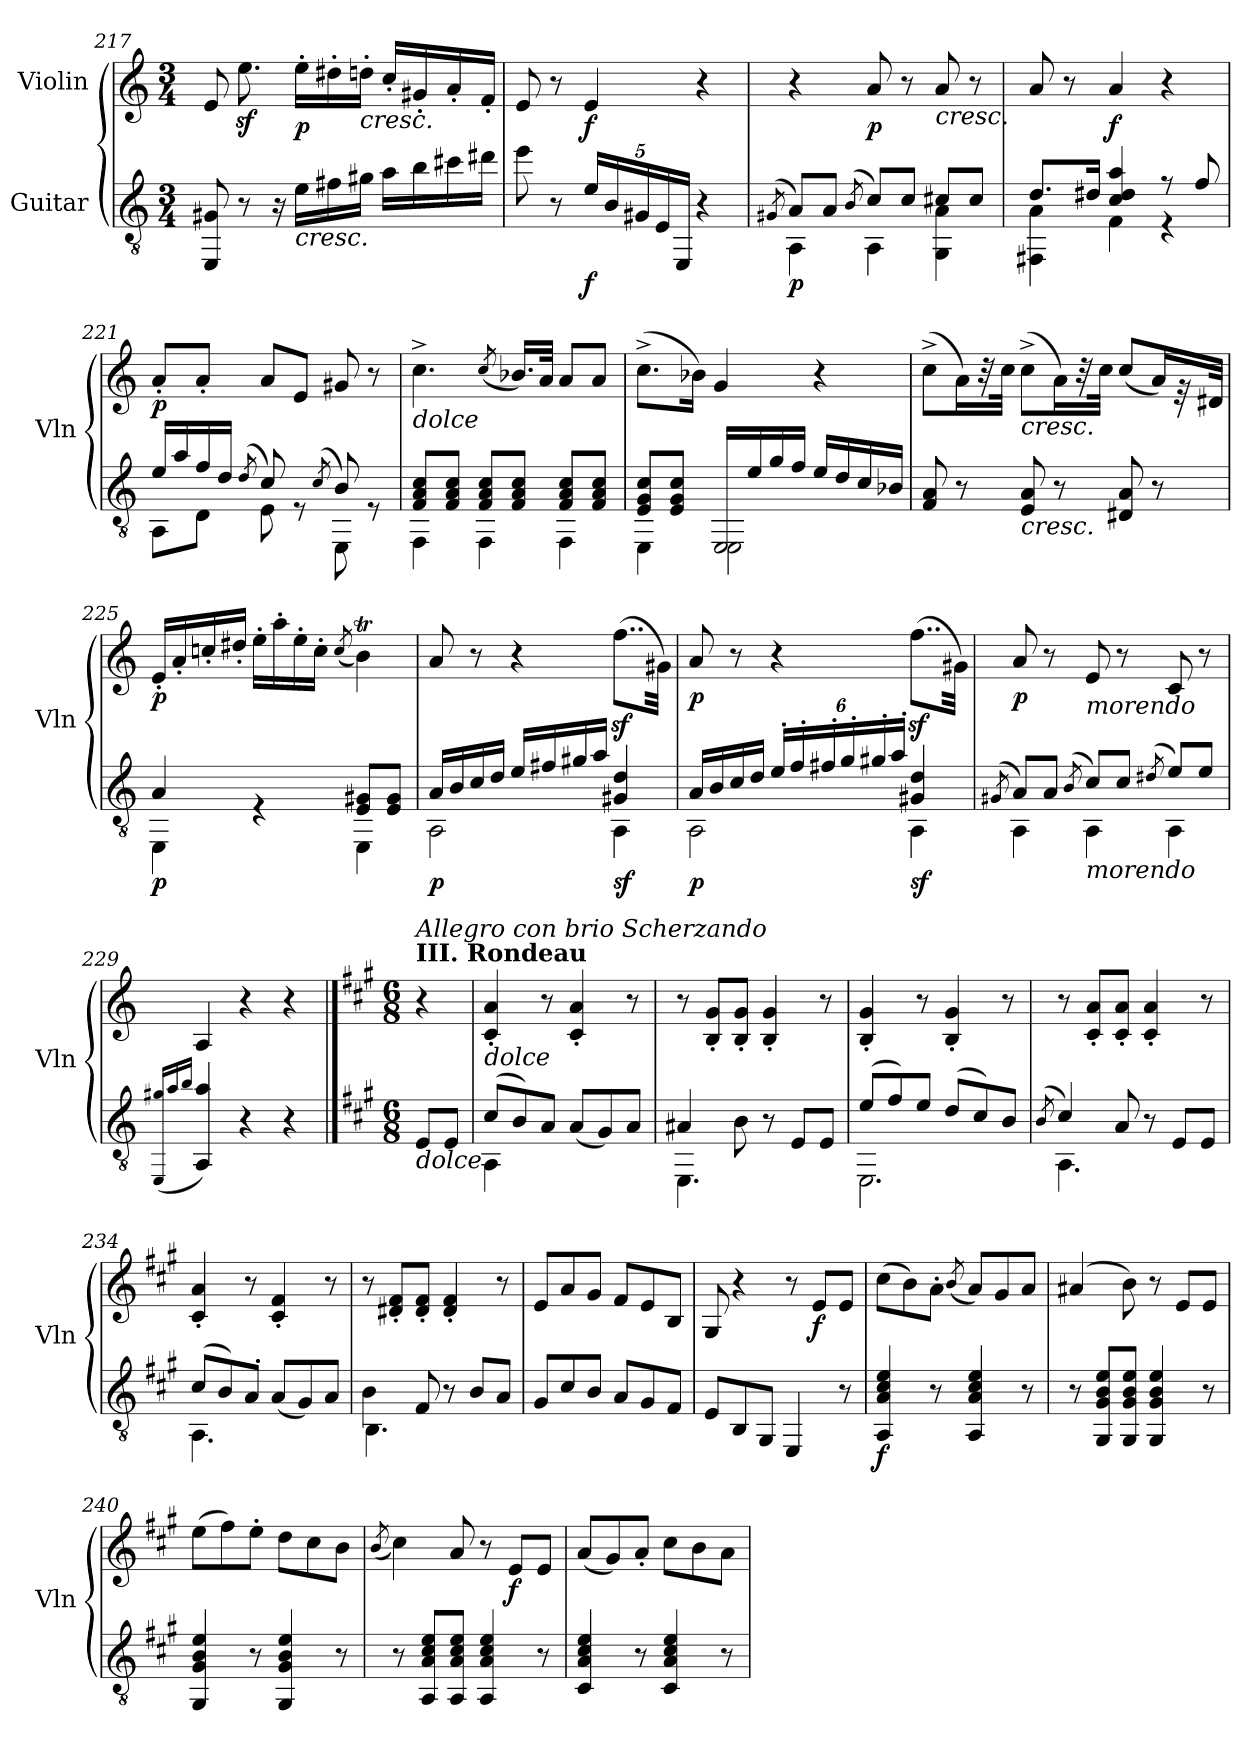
**kern	**dynam	**kern	**dynam
*part2	*part2	*part1	*part1
*staff2	*staff2	*staff1	*staff1
*I"Guitar	*	*I"Violin	*
*	*	*I'Vln	*
*clefGv2	*	*clefG2	*
*k[]	*	*k[]	*
*M3/4	*	*M3/4	*
=217	=217	=217	=217
8EE/ 8G#X/	.	8e/	.
8r	.	8.eez<\	.
16r	.	.	.
!LO:TX:b:i:t=cresc.	!	!	!
!	!	!	!LO:DY:b
16e\LL	.	16ee'\LL	p
16f#X\	.	16dd#X'\	.
!	!	!LO:TX:b:i:t=cresc.	!
16g#X\JJ	.	16ddn'\JJ	.
16a\LL	.	16cc'/LL	.
16b\	.	16g#X'/	.
16cc#X\	.	16a'/	.
16dd#X\JJ	.	16f'/JJ	.
=218	=218	=218	=218
8ee\	.	8e/	.
8r	.	8r	.
*Xbrackettup	*	*	*
!	!LO:DY:b	!	!LO:DY:b
20e/LL	f	4e/	f
20B/	.	.	.
20G#X/	.	.	.
20E/	.	.	.
20EE/JJ	.	.	.
4r	.	4r	.
=219	=219	=219	=219
(8qG#X/	.	.	.
*^	*	*	*
!	!	!LO:DY:b	!	!
8A/L)	4AA\	p	4r	.
8A/J	.	.	.	.
(8qB/	.	.	.	.
!	!	!	!	!LO:DY:b
8c/L)	4AA\	.	8a/	p
8c/J	.	.	8r	.
!	!	!	!LO:TX:b:i:t=cresc.	!
8c#X/L	4GG\ 4A\	.	8a/	.
8c#/J	.	.	8r	.
!!LO:LB:g=z
=220	=220	=220	=220	=220
8.d/L	4FF#X\ 4A\	.	8a/	.
.	.	.	8r	.
16d#X/Jk	.	.	.	.
!	!	!	!	!LO:DY:b
4c/ 4d#/ 4a/	4F\	.	4a/	f
8r	4r	.	4r	.
8f/	.	.	.	.
=221	=221	=221	=221	=221
!	!	!	!	!LO:DY:b
16e/LL	8AA\L	.	8a'/L	p
16a/	.	.	.	.
16f/	8D\J	.	8a'/J	.
16d/JJ	.	.	.	.
(8qd/	.	.	.	.
8c/)	8E\	.	8a/L	.
8rE	8ryy	.	8e/J	.
(8qc/	.	.	.	.
8B/)	8EE\	.	8g#X/	.
8rE	8ryy	.	8r	.
=222	=222	=222	=222	=222
!	!	!	!LO:TX:b:i:t=dolce	!
8F/ 8A/ 8c/L	4FF\	.	4.cc^\	.
8F/ 8A/ 8c/J	.	.	.	.
8F/ 8A/ 8c/L	4FF\	.	.	.
.	.	.	(8qcc/	.
8F/ 8A/ 8c/J	.	.	16.b-X/LL)	.
.	.	.	32a/JJk	.
8F/ 8A/ 8c/L	4FF\	.	8a/L	.
8F/ 8A/ 8c/J	.	.	8a/J	.
=223	=223	=223	=223	=223
8E/ 8G/ 8c/L	4EE\	.	(8.cc^\L	.
8E/ 8G/ 8c/J	.	.	.	.
.	.	.	16b-X\Jk)	.
!LO:N:head=open	!	!	!	!
16EE/LL	2EE\	.	4g/	.
16e/	.	.	.	.
16g/	.	.	.	.
16f/JJ	.	.	.	.
16e/LL	.	.	4r	.
16d/	.	.	.	.
16c/	.	.	.	.
16B-X/JJ	.	.	.	.
*v	*v	*	*	*
!!LO:LB:g=z
=224	=224	=224	=224
8F/ 8A/	.	(8cc^\L	.
8r	.	16a\L)	.
.	.	32r	.
.	.	32cc\JJk	.
!	!	!LO:TX:b:i:t=cresc.	!
!LO:TX:b:i:t=cresc.	!	!	!
8E/ 8A/	.	(8cc^\L	.
8r	.	16a\L)	.
.	.	32r	.
.	.	32cc\JJk	.
8D#X/ 8A/	.	(8cc/L	.
8r	.	16a/L)	.
.	.	32r	.
.	.	32d#X/JJk	.
=225	=225	=225	=225
*^	*	*	*
!	!	!LO:DY:b	!	!LO:DY:b
4A/	4EE\	p	16e'/LL	p
.	.	.	16a'/	.
.	.	.	16ccn'/	.
.	.	.	16dd#X'/JJ	.
4rE	4ryy	.	16ee'\LL	.
.	.	.	16aa'\	.
.	.	.	16ee'\	.
.	.	.	16cc'\JJ	.
.	.	.	(8qcc/	.
8E/ 8G#X/L	4EE\	.	4bt\)	.
8E/ 8G#/J	.	.	.	.
=226	=226	=226	=226	=226
!	!	!LO:DY:b	!	!
16A/LL	2AA\	p	8a/	.
16B/	.	.	.	.
16c/	.	.	8r	.
16d/JJ	.	.	.	.
16e/LL	.	.	4r	.
16f#X/	.	.	.	.
16g#X/	.	.	.	.
16a/JJ	.	.	.	.
!	!	!LO:DY:b	!	!
4G#X/ 4d/	4AA\	sf	(8..ffz<\L	.
.	.	.	32g#X\Jkk)	.
!!LO:LB:g=z
=227	=227	=227	=227	=227
!	!	!LO:DY:b	!	!LO:DY:b
16A/LL	2AA\	p	8a/	p
16B/	.	.	.	.
16c/	.	.	8r	.
16d/JJ	.	.	.	.
24e'/LL	.	.	4r	.
24f'/	.	.	.	.
24f#X'/	.	.	.	.
24g'/	.	.	.	.
24g#X'/	.	.	.	.
24a'/JJ	.	.	.	.
!	!	!LO:DY:b	!	!
4G#X/ 4d/	4AA\	sf	(8..ffz<\L	.
.	.	.	32g#X\Jkk)	.
=228	=228	=228	=228	=228
(8qG#X/	.	.	.	.
!	!	!	!	!LO:DY:b
8A/L)	4AA\	.	8a/	p
8A/J	.	.	8r	.
(8qB/	.	.	.	.
!	!	!	!LO:TX:b:i:t=morendo	!
!LO:TX:b:i:t=morendo	!	!	!	!
8c/L)	4AA\	.	8e/	.
8c/J	.	.	8r	.
(8qd#X/	.	.	.	.
8e/L)	4AA\	.	8c/	.
8e/J	.	.	8r	.
*v	*v	*	*	*
=229	=229	=229	=229
(16qEE/ 16qg#X/LL	.	.	.
16qa/	.	.	.
16qb/JJ	.	.	.
4AA/ 4a/)	.	4A/	.
4r	.	4r	.
4r	.	4r	.
!!LO:PB:g=z
==229X1	==229X1	==229X1	==229X1
*k[f#c#g#]	*	*k[f#c#g#]	*
*M6/8	*	*M6/8	*
*	*	*MM150	*
!	!	!LO:TX:a:B:t=III. Rondeau	!
!	!	!LO:TX:a:i:t=Allegro con brio Scherzando	!
!LO:TX:b:i:t=dolce	!	!	!
8E/L	.	4r	.
8E/J	.	.	.
=230	=230	=230	=230
*^	*	*	*
!	!	!	!LO:TX:b:i:t=dolce	!
(8c#/L	4AA\	.	4c#/' 4a/'	.
8B/)	.	.	.	.
8A/J	2ryy	.	8r	.
(8A/L	.	.	4c#/' 4a/'	.
8G#/)	.	.	.	.
8A/J	.	.	8r	.
=231	=231	=231	=231	=231
4A#X/	4.EE\	.	8r	.
.	.	.	8B/' 8g#/'L	.
8B\	.	.	8B/' 8g#/'J	.
8r	4.ryy	.	4B/' 4g#/'	.
8E/L	.	.	.	.
8E/J	.	.	8r	.
=232	=232	=232	=232	=232
(8e/L	2.EE\	.	4B/' 4g#/'	.
8f#/)	.	.	.	.
8e/J	.	.	8r	.
(8d/L	.	.	4B/' 4g#/'	.
8c#/)	.	.	.	.
8B/J	.	.	8r	.
=233	=233	=233	=233	=233
(8qB/	.	.	.	.
4c#/)	4.AA\	.	8r	.
.	.	.	8c#/' 8a/'L	.
8A/	.	.	8c#/' 8a/'J	.
8r	4.ryy	.	4c#/' 4a/'	.
8E/L	.	.	.	.
8E/J	.	.	8r	.
=234	=234	=234	=234	=234
(8c#/L	4.AA\	.	4c#/' 4a/'	.
8B/)	.	.	.	.
8A'/J	.	.	8r	.
(8A/L	4.ryy	.	4c#/' 4f#/'	.
8G#/)	.	.	.	.
8A/J	.	.	8r	.
!!LO:LB:g=z
=235	=235	=235	=235	=235
4B\	4.BB\	.	8r	.
.	.	.	8d#X/' 8f#/'L	.
8F#/	.	.	8d#/' 8f#/'J	.
8r	4.ryy	.	4d#/' 4f#/'	.
8B/L	.	.	.	.
8A/J	.	.	8r	.
*v	*v	*	*	*
=236	=236	=236	=236
8G#/L	.	8e/L	.
8c#/	.	8a/	.
8B/J	.	8g#/J	.
8A/L	.	8f#/L	.
8G#/	.	8e/	.
8F#/J	.	8B/J	.
=237	=237	=237	=237
8E/L	.	8G#/	.
8BB/	.	4r	.
8GG#/J	.	.	.
4EE/	.	8r	.
!	!	!	!LO:DY:b
.	.	8e/L	f
8r	.	8e/J	.
=238	=238	=238	=238
!	!LO:DY:b	!	!
4AA/ 4A/ 4c#/ 4e/	f	(8cc#\L	.
.	.	8b\)	.
8r	.	8a'\J	.
.	.	(8qb/	.
4AA/ 4A/ 4c#/ 4e/	.	8a/L)	.
.	.	8g#/	.
8r	.	8a/J	.
=239	=239	=239	=239
8r	.	(4a#X/	.
8GG#/ 8G#/ 8B/ 8e/L	.	.	.
8GG#/ 8G#/ 8B/ 8e/J	.	8b\)	.
4GG#/ 4G#/ 4B/ 4e/	.	8r	.
.	.	8e/L	.
8r	.	8e/J	.
=240	=240	=240	=240
4GG#/ 4G#/ 4B/ 4e/	.	(8ee\L	.
.	.	8ff#\)	.
8r	.	8ee'\J	.
4GG#/ 4G#/ 4B/ 4e/	.	8dd\L	.
.	.	8cc#\	.
8r	.	8b\J	.
!!LO:LB:g=z
=241	=241	=241	=241
.	.	(8qb/	.
8r	.	4cc#\)	.
8AA/ 8A/ 8c#/ 8e/L	.	.	.
8AA/ 8A/ 8c#/ 8e/J	.	8a/	.
4AA/ 4A/ 4c#/ 4e/	.	8r	.
!	!	!	!LO:DY:b
.	.	8e/L	f
8r	.	8e/J	.
=242	=242	=242	=242
4C#/ 4A/ 4c#/ 4e/	.	(8a/L	.
.	.	8g#/)	.
8r	.	8a'/J	.
4C#/ 4A/ 4c#/ 4e/	.	8cc#\L	.
.	.	8b\	.
8r	.	8a\J	.
=	=	=	=
*-	*-	*-	*-
